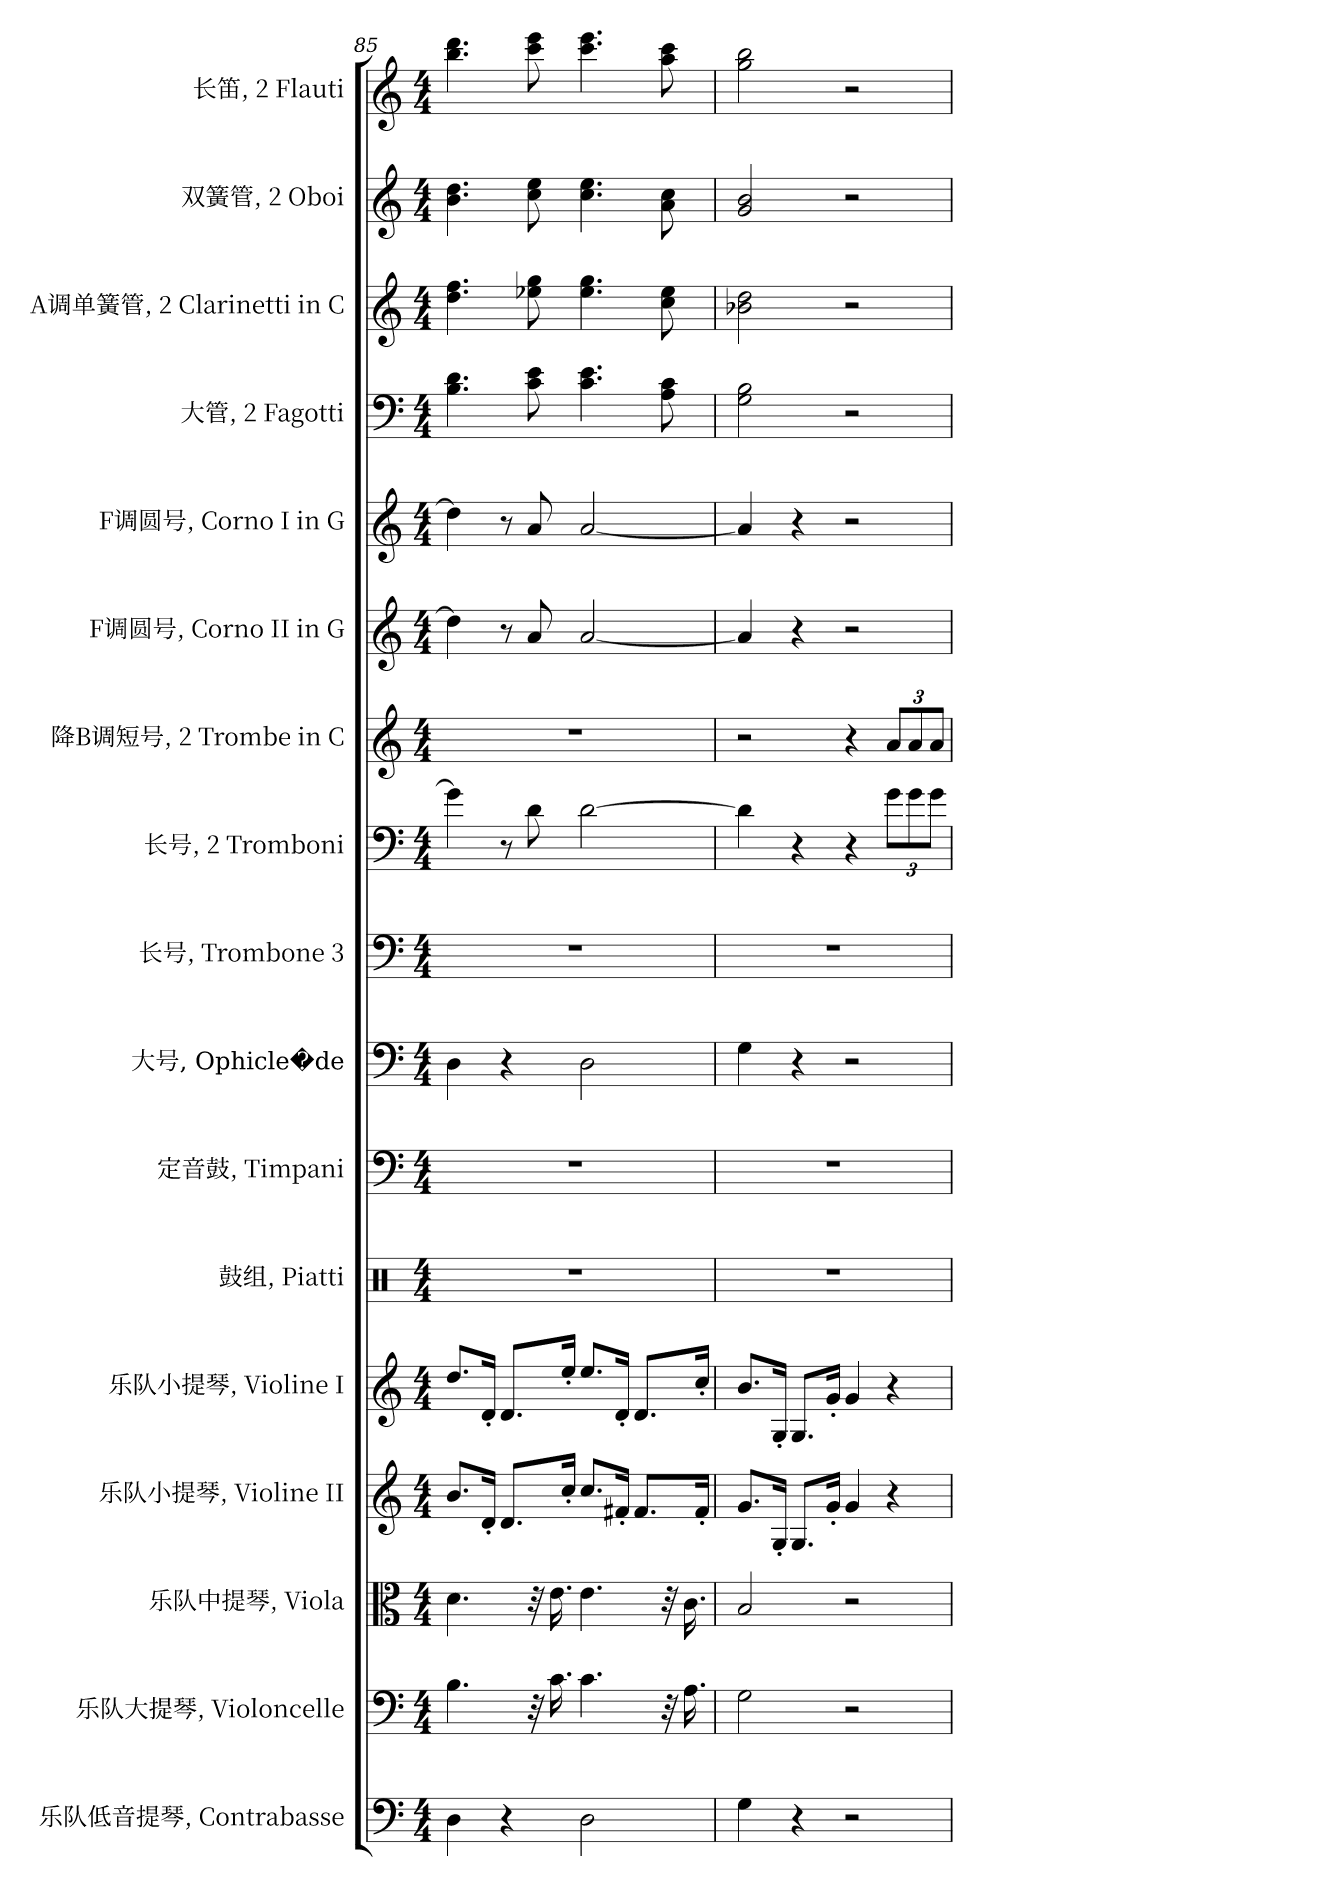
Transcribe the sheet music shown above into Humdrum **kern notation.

**kern	**kern	**kern	**kern	**kern	**kern	**kern	**kern	**kern	**kern	**kern	**kern	**kern	**kern	**kern	**kern	**kern
*part17	*part16	*part15	*part14	*part13	*part12	*part11	*part10	*part9	*part8	*part7	*part6	*part5	*part4	*part3	*part2	*part1
*staff17	*staff16	*staff15	*staff14	*staff13	*staff12	*staff11	*staff10	*staff9	*staff8	*staff7	*staff6	*staff5	*staff4	*staff3	*staff2	*staff1
*I"乐队低音提琴, Contrabasse	*I"乐队大提琴, Violoncelle	*I"乐队中提琴, Viola	*I"乐队小提琴, Violine II	*I"乐队小提琴, Violine I	*I"鼓组, Piatti	*I"定音鼓, Timpani	*I"大号, Ophicle�de	*I"长号, Trombone 3	*I"长号, 2 Tromboni	*I"降B调短号, 2 Trombe in C	*I"F调圆号, Corno II in G	*I"F调圆号, Corno I in G	*I"大管, 2 Fagotti	*I"A调单簧管, 2 Clarinetti in C	*I"双簧管, 2 Oboi	*I"长笛, 2 Flauti
*I'Cbs.	*	*	*	*	*	*I'Timp.	*	*I'Tbn.	*I'Tbn.	*	*	*	*	*I'A Cl.	*I'Ob.	*I'Fl.
*clefF4	*clefF4	*clefC3	*clefG2	*clefG2	*clefX	*clefF4	*clefF4	*clefF4	*clefF4	*clefG2	*clefG2	*clefG2	*clefF4	*clefG2	*clefG2	*clefG2
*ITrd7c12	*	*	*	*	*	*	*	*	*	*ITrd1c2	*ITrd4c7	*ITrd4c7	*	*ITrd2c3	*	*
*k[]	*k[]	*k[]	*k[]	*k[]	*k[]	*k[]	*k[]	*k[]	*k[]	*k[b-e-]	*k[b-]	*k[b-]	*k[]	*k[f#c#g#]	*k[]	*k[]
*M4/4	*M4/4	*M4/4	*M4/4	*M4/4	*M4/4	*M4/4	*M4/4	*M4/4	*M4/4	*M4/4	*M4/4	*M4/4	*M4/4	*M4/4	*M4/4	*M4/4
*MM156	*MM156	*MM156	*MM156	*MM156	*MM156	*MM156	*MM156	*MM156	*MM156	*MM156	*MM156	*MM156	*MM156	*MM156	*MM156	*MM156
=85	=85	=85	=85	=85	=85	=85	=85	=85	=85	=85	=85	=85	=85	=85	=85	=85
4DD\	4.B\	4.d\	8.b/L	8.dd/L	1r	1r	4D\	1r	4g\]	1r	4g\]	4g\]	4.B\ 4.d\	4.b\ 4.dd\	4.b\ 4.dd\	4.bb\ 4.ddd\
.	.	.	16d'/Jk	16d'/Jk	.	.	.	.	.	.	.	.	.	.	.	.
4r	.	.	8.d/L	8.d/L	.	.	4r	.	8r	.	8r	8r	.	.	.	.
.	32r	32r	.	.	.	.	.	.	8d\	.	8d/	8d/	8c\ 8e\	8ccn\ 8ee\	8cc\ 8ee\	8ccc\ 8eee\
.	16.c\	16.e\	.	.	.	.	.	.	.	.	.	.	.	.	.	.
.	.	.	16cc'/Jk	16ee'/Jk	.	.	.	.	.	.	.	.	.	.	.	.
*	*	*	*	*	*	*	*	*	*	*	*	*	*	*	*	*MM158
2DD\	4.c\	4.e\	8.cc/L	8.ee/L	.	.	2D\	.	[2d\	.	[2d/	[2d/	4.c\ 4.e\	4.cc\ 4.ee\	4.cc\ 4.ee\	4.ccc\ 4.eee\
.	.	.	16f#X'/Jk	16d'/Jk	.	.	.	.	.	.	.	.	.	.	.	.
.	.	.	8.f#/L	8.d/L	.	.	.	.	.	.	.	.	.	.	.	.
.	32r	32r	.	.	.	.	.	.	.	.	.	.	8A\ 8c\	8a\ 8cc\	8a\ 8cc\	8aa\ 8ccc\
.	16.A\	16.c\	.	.	.	.	.	.	.	.	.	.	.	.	.	.
.	.	.	16f#'/Jk	16cc'/Jk	.	.	.	.	.	.	.	.	.	.	.	.
=86	=86	=86	=86	=86	=86	=86	=86	=86	=86	=86	=86	=86	=86	=86	=86	=86
*	*	*	*	*	*	*	*	*	*	*	*	*	*	*	*	*MM156
4GG\	2G\	2B/	8.g/L	8.b/L	1r	1r	4G\	1r	4d\]	2r	4d/]	4d/]	2G\ 2B\	2gn\ 2b\	2g/ 2b/	2gg\ 2bb\
.	.	.	16G'/Jk	16G'/Jk	.	.	.	.	.	.	.	.	.	.	.	.
4r	.	.	8.G/L	8.G/L	.	.	4r	.	4r	.	4r	4r	.	.	.	.
.	.	.	16g'/Jk	16g'/Jk	.	.	.	.	.	.	.	.	.	.	.	.
*	*	*	*	*	*	*	*	*	*	*	*	*	*	*	*	*MM158
2r	2r	2r	4g/	4g/	.	.	2r	.	4r	4r	2r	2r	2r	2r	2r	2r
*	*	*	*	*	*	*	*	*	*Xbrackettup	*Xbrackettup	*	*	*	*	*	*
.	.	.	4r	4r	.	.	.	.	12g\L	12g/L	.	.	.	.	.	.
.	.	.	.	.	.	.	.	.	12g\	12g/	.	.	.	.	.	.
.	.	.	.	.	.	.	.	.	12g\J	12g/J	.	.	.	.	.	.
=	=	=	=	=	=	=	=	=	=	=	=	=	=	=	=	=
*-	*-	*-	*-	*-	*-	*-	*-	*-	*-	*-	*-	*-	*-	*-	*-	*-
